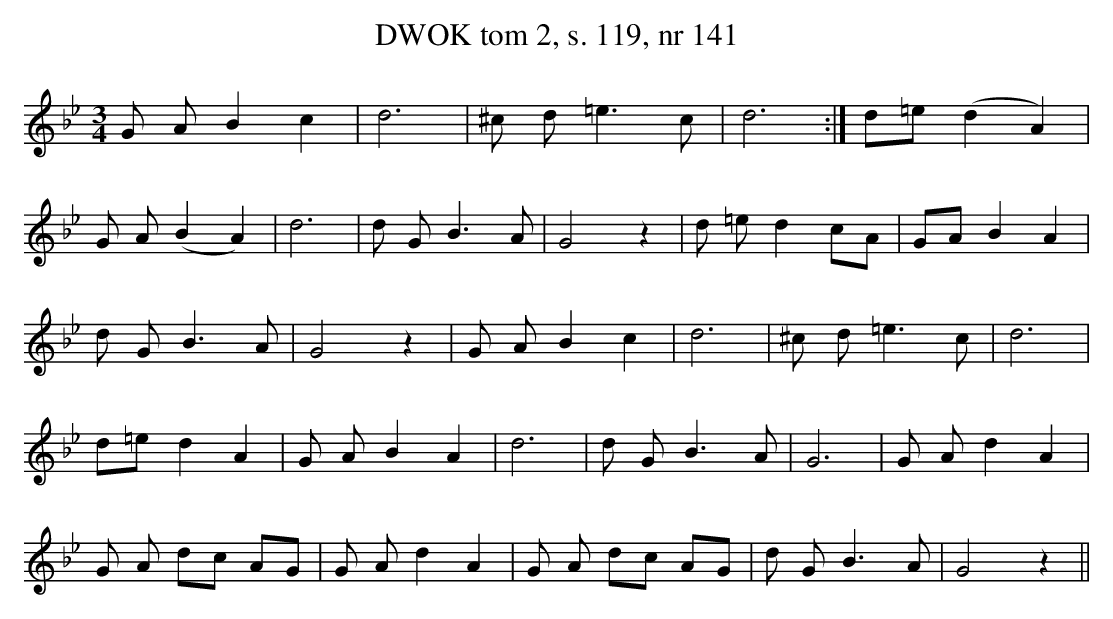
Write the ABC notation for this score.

X:1
T: DWOK tom 2, s. 119, nr 141
L: 1/16
M: 3/4
K: Bb
G2 A2 B4 c4 |\
d12 |\
 ^c2 d2 =e6 c2 |\
d12 :|\
 d2=e2 (d4A4)|
G2 A2 (B4A4)|\
d12 |\
d2 G2 B6 A2 |\
G8 z4 |\
d2 =e2 d4 c2A2 |\
G2A2 B4 A4 |
d2 G2 B6 A2 |\
G8 z4 |\
G2 A2 B4 c4 |\
d12 |\
^c2 d2 =e6 c2 |\
d12 |
d2=e2 d4 A4 |\
G2 A2 B4 A4 |\
d12 |\
d2 G2 B6 A2 |\
G12  |\
G2 A2 d4 A4 |
G2 A2 d2c2 A2G2 |\
G2 A2 d4 A4 |\
G2 A2 d2c2 A2G2 |\
d2 G2 B6 A2 |\
G8 z4 ||
